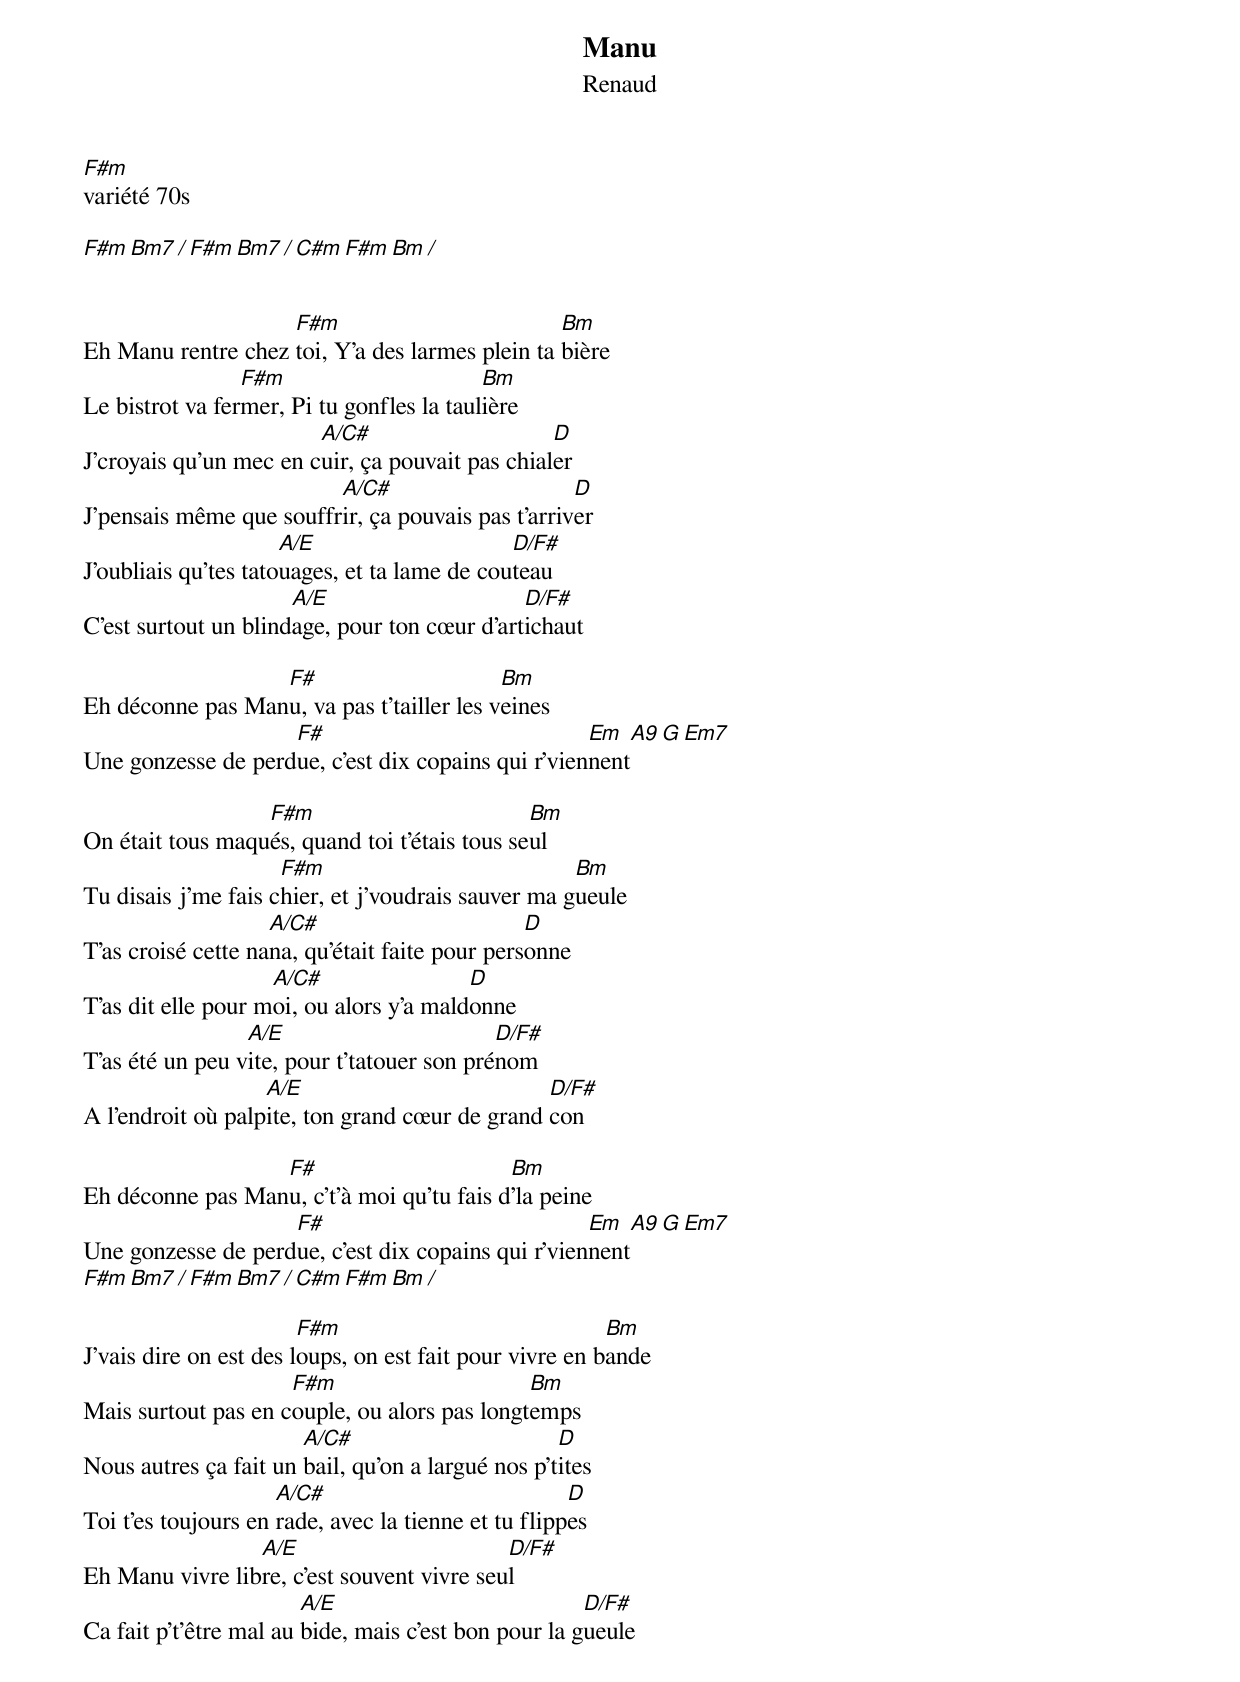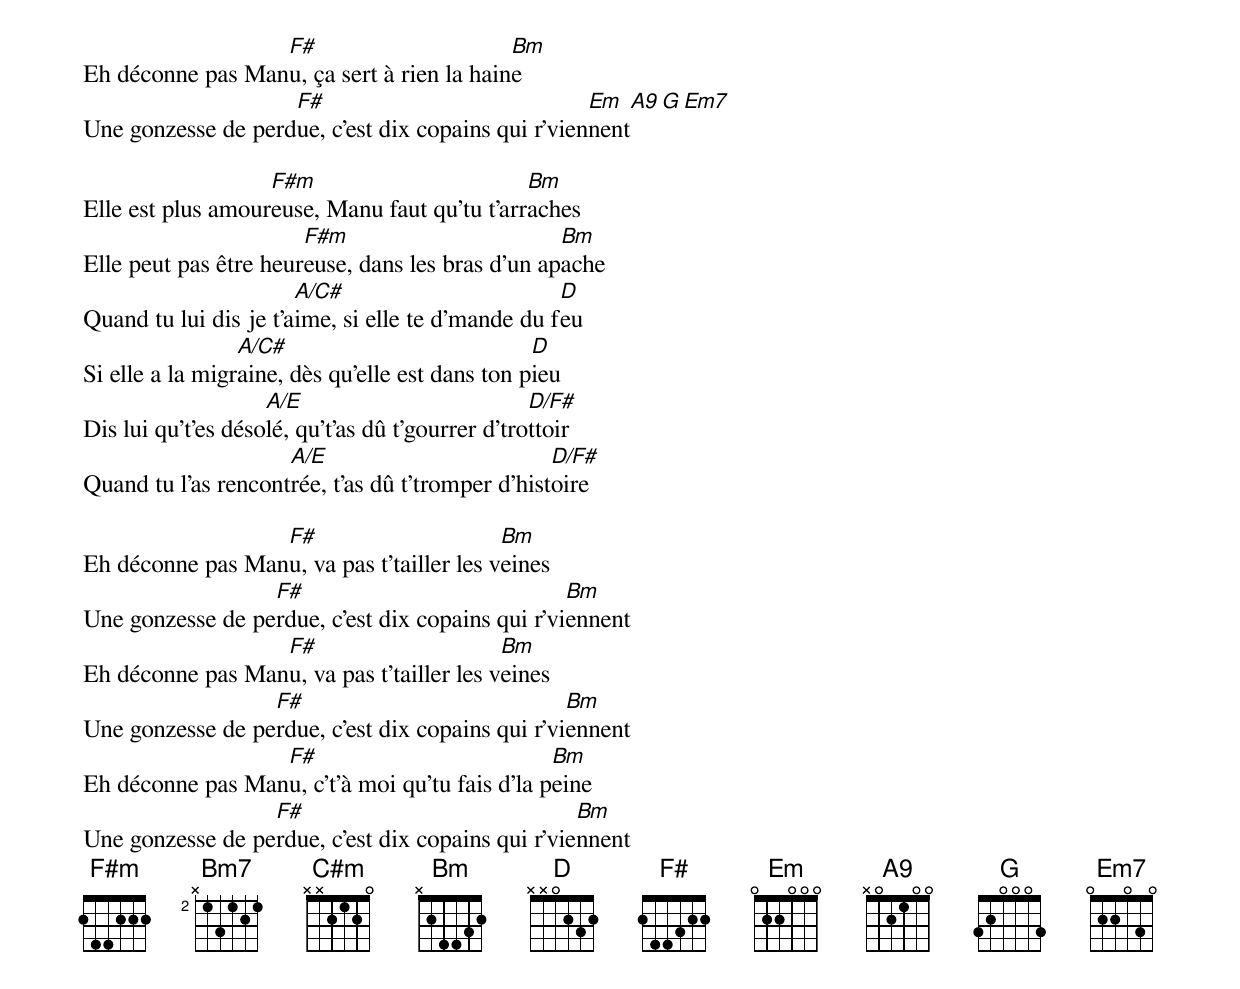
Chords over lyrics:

Manu
Renaud
F#m
variété 70s

F#m   Bm7   /  F#m   Bm7   /  C#m   F#m   Bm   /


                    F#m                          Bm
Eh Manu rentre chez toi, Y'a des larmes plein ta bière
                 F#m                       Bm
Le bistrot va fermer, Pi tu gonfles la taulière
                        A/C#                     D
J'croyais qu'un mec en cuir, ça pouvait pas chialer
                         A/C#                      D
J'pensais même que souffrir, ça pouvais pas t'arriver
                      A/E                     D/F#
J'oubliais qu'tes tatouages, et ta lame de couteau
                      A/E                     D/F#
C'est surtout un blindage, pour ton cœur d'artichaut

                  F#                       Bm
Eh déconne pas Manu, va pas t'tailler les veines
                    F#                              Em  A9  G  Em7
Une gonzesse de perdue, c'est dix copains qui r'viennent

                  F#m                          Bm
On était tous maqués, quand toi t'étais tous seul
                     F#m                            Bm
Tu disais j'me fais chier, et j'voudrais sauver ma gueule
                    A/C#                        D
T'as croisé cette nana, qu'était faite pour personne
                    A/C#                 D
T'as dit elle pour moi, ou alors y'a maldonne
                 A/E                        D/F#
T'as été un peu vite, pour t'tatouer son prénom
                   A/E                          D/F#
A l'endroit où palpite, ton grand cœur de grand con

                  F#                       Bm
Eh déconne pas Manu, c't'à moi qu'tu fais d'la peine
                    F#                              Em  A9  G  Em7
Une gonzesse de perdue, c'est dix copains qui r'viennent
F#m  Bm7  /  F#m  Bm7  /  C#m  F#m  Bm  /

                        F#m                              Bm
J'vais dire on est des loups, on est fait pour vivre en bande
                     F#m                      Bm
Mais surtout pas en couple, ou alors pas longtemps
                       A/C#                        D
Nous autres ça fait un bail, qu'on a largué nos p'tites
                     A/C#                            D
Toi t'es toujours en rade, avec la tienne et tu flippes
                 A/E                        D/F#
Eh Manu vivre libre, c'est souvent vivre seul
                        A/E                           D/F#
Ca fait p't'être mal au bide, mais c'est bon pour la gueule

                  F#                       Bm
Eh déconne pas Manu, ça sert à rien la haine
                    F#                              Em  A9  G  Em7
Une gonzesse de perdue, c'est dix copains qui r'viennent

                   F#m                        Bm
Elle est plus amoureuse, Manu faut qu'tu t'arraches
                       F#m                        Bm
Elle peut pas être heureuse, dans les bras d'un apache
                       A/C#                        D
Quand tu lui dis je t'aime, si elle te d'mande du feu
                 A/C#                            D
Si elle a la migraine, dès qu'elle est dans ton pieu
                    A/E                           D/F#
Dis lui qu't'es désolé, qu't'as dû t'gourrer d'trottoir
                     A/E                          D/F#
Quand tu l'as rencontrée, t'as dû t'tromper d'histoire

                  F#                       Bm
Eh déconne pas Manu, va pas t'tailler les veines
                  F#                              Bm
Une gonzesse de perdue, c'est dix copains qui r'viennent
                  F#                       Bm
Eh déconne pas Manu, va pas t'tailler les veines
                  F#                              Bm
Une gonzesse de perdue, c'est dix copains qui r'viennent
                  F#                            Bm
Eh déconne pas Manu, c't'à moi qu'tu fais d'la peine
                  F#                               Bm
Une gonzesse de perdue, c'est dix copains qui r'viennent
